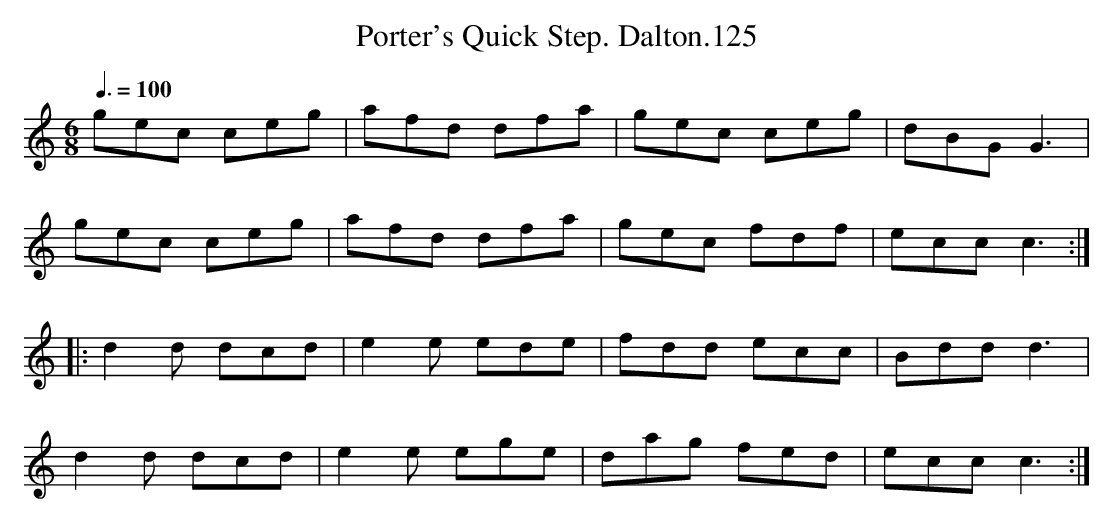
X:1
T:Porter's Quick Step. Dalton.125
M:6/8
L:1/8
Q:3/8=100
K:C
gec ceg | afd dfa | gec ceg | dBG G3 |
gec ceg | afd dfa | gec fdf | ecc c3 :|
|: d2 d dcd | e2 e ede | fdd ecc | Bdd d3 |
d2 d dcd | e2 e ege | dag fed | ecc c3 :|
